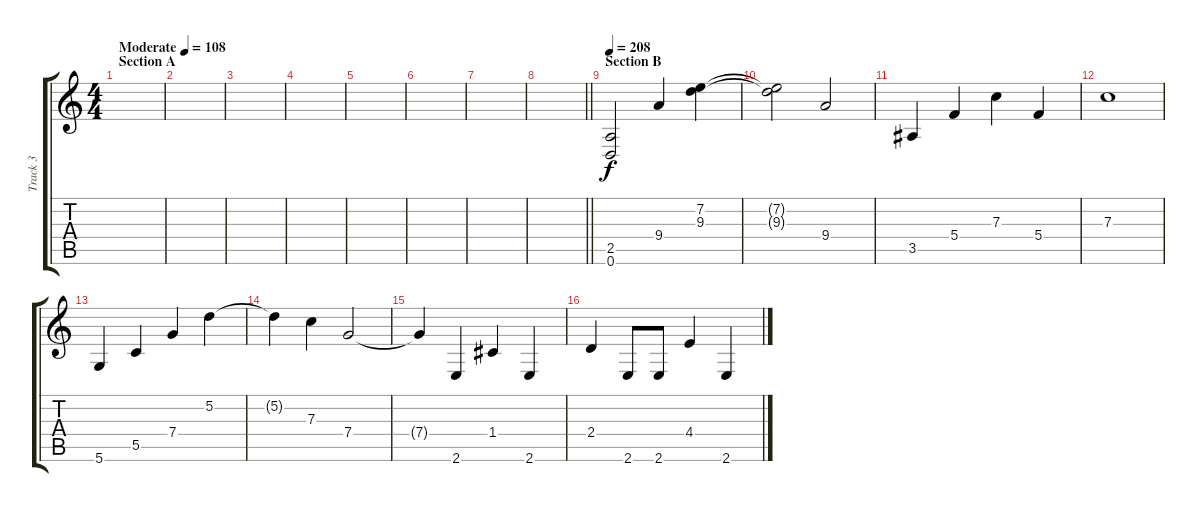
\track ("Track 3" "Track 3") {instrument distortionguitar}
\staff {score tabs}
\tuning (D4 A3 F3 C3 G2 D2) {hide}
\ts (4 4)
\section ("" "Section A")
\tempo (108 "Moderate")
\clef g2
\ks c
|
|
|
|
|
|
|
\barLineRight lightlight
|
\section ("" "Section B")
\tempo 208
(2.5 0.6).2 9.4.4 (7.2 9.3).4 |
(7.2{t} 9.3{t}).2 9.4.2 |
3.5.4 5.4.4 7.3.4 5.4.4 |
7.3.1 |
5.6.4 5.5.4 7.4.4 5.2.4 |
5.2{t}.4 7.3.4 7.4.2 |
7.4{t}.4 2.6.4 1.4.4 2.6.4 |
2.4.4 2.6.8 2.6.8 4.4.4 2.6.4
